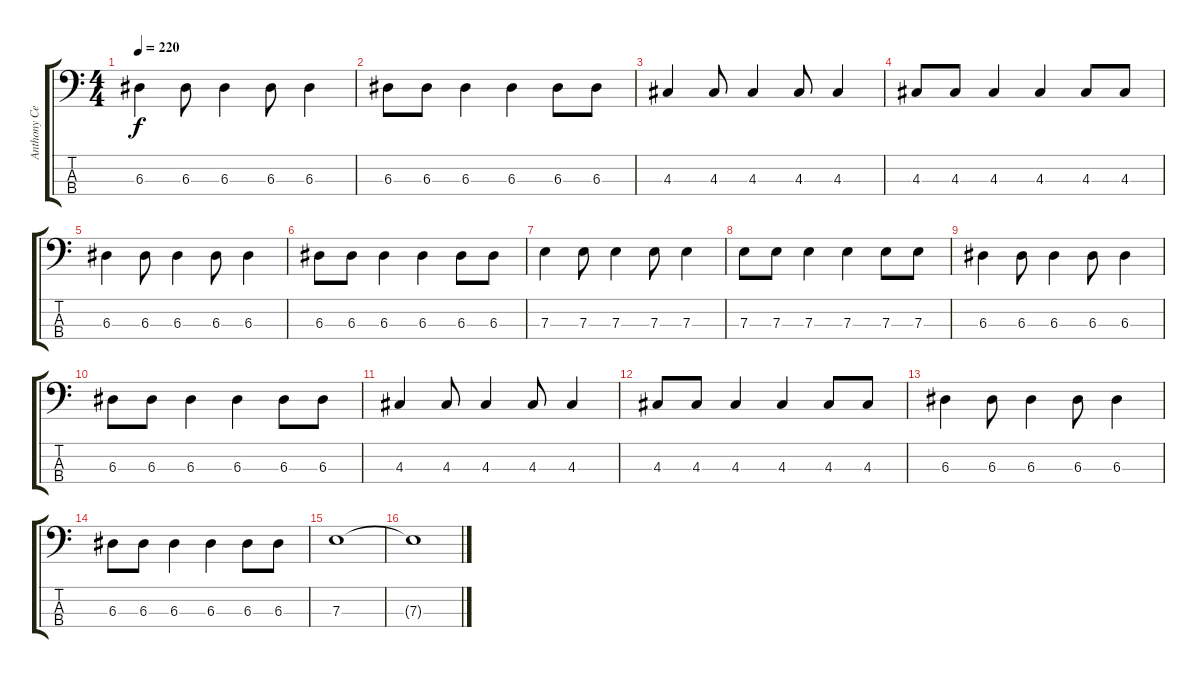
\track ("Anthony Celestino (Bass)" "Anthony Ce") {instrument electricbasspick}
\staff {score tabs}
\tuning (G2 D2 A1 E1) {hide}
\ts (4 4)
\tempo 220
\clef f4
\ks c
6.3.4{dy f} 6.3.8 6.3.4 6.3.8 6.3.4 |
6.3.8 6.3.8 6.3.4 6.3.4 6.3.8 6.3.8 |
4.3.4 4.3.8 4.3.4 4.3.8 4.3.4 |
4.3.8 4.3.8 4.3.4 4.3.4 4.3.8 4.3.8 |
6.3.4 6.3.8 6.3.4 6.3.8 6.3.4 |
6.3.8 6.3.8 6.3.4 6.3.4 6.3.8 6.3.8 |
7.3.4 7.3.8 7.3.4 7.3.8 7.3.4 |
7.3.8 7.3.8 7.3.4 7.3.4 7.3.8 7.3.8 |
6.3.4 6.3.8 6.3.4 6.3.8 6.3.4 |
6.3.8 6.3.8 6.3.4 6.3.4 6.3.8 6.3.8 |
4.3.4 4.3.8 4.3.4 4.3.8 4.3.4 |
4.3.8 4.3.8 4.3.4 4.3.4 4.3.8 4.3.8 |
6.3.4 6.3.8 6.3.4 6.3.8 6.3.4 |
6.3.8 6.3.8 6.3.4 6.3.4 6.3.8 6.3.8 |
7.3.1 |
7.3{t}.1
